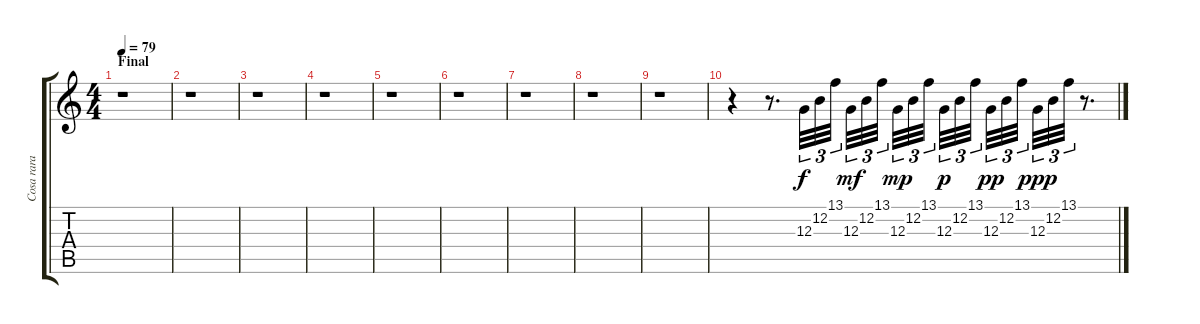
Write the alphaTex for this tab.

\track ("Cosa rara" "Cosa rara") {instrument electricpiano1}
\staff {score tabs}
\tuning (E4 B3 G3 D3 A2 E2) {hide}
\ts (4 4)
\section ("" "Final")
\tempo 79
\clef g2
\ks c
r.1{dy ppp} |
r.1 |
r.1 |
r.1 |
r.1 |
r.1 |
r.1 |
r.1 |
r.1 |
r.4 r.8{d} 12.3.32{tu (3 2) dy f} 12.2.32{tu (3 2)} 13.1.32{tu (3 2)} 12.3.32{tu (3 2) dy mf} 12.2.32{tu (3 2)} 13.1.32{tu (3 2) beam splitsecondary} 12.3.32{tu (3 2) dy mp} 12.2.32{tu (3 2)} 13.1.32{tu (3 2) beam splitsecondary} 12.3.32{tu (3 2) dy p} 12.2.32{tu (3 2)} 13.1.32{tu (3 2) beam splitsecondary} 12.3.32{tu (3 2) dy pp} 12.2.32{tu (3 2)} 13.1.32{tu (3 2)} 12.3.32{tu (3 2) dy ppp} 12.2.32{tu (3 2)} 13.1.32{tu (3 2)} r.8{d}
